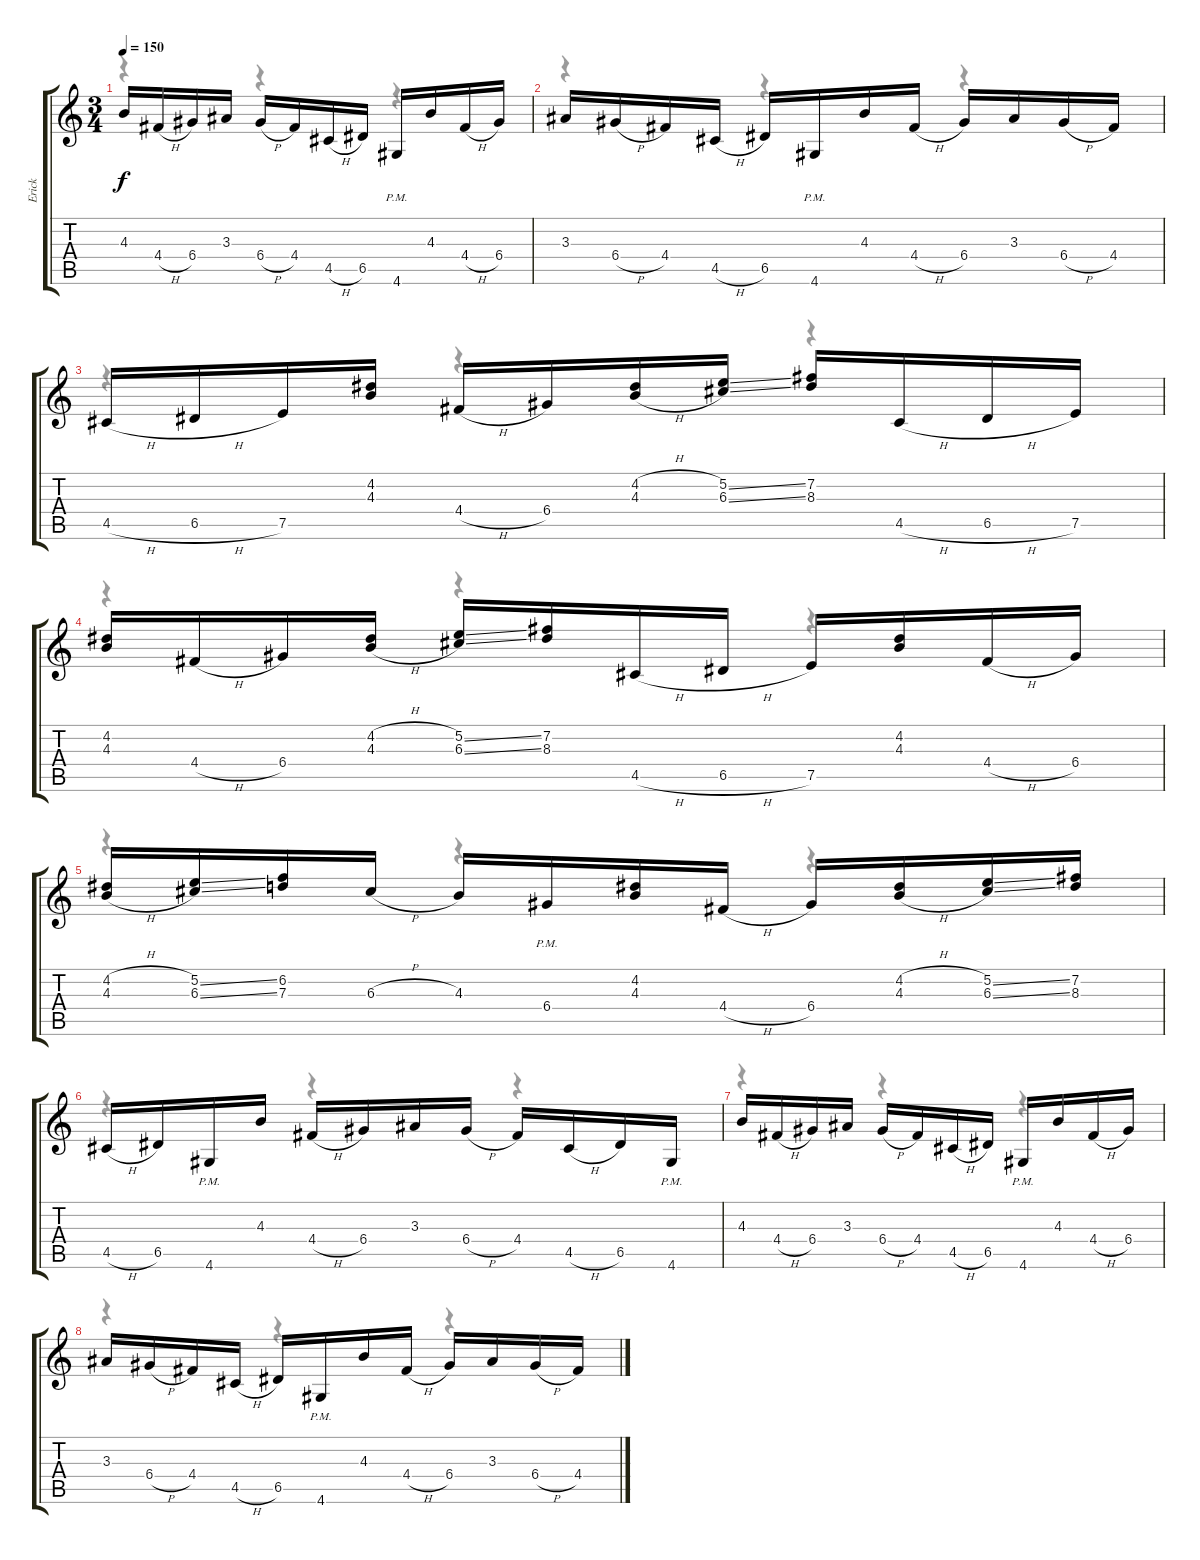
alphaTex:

\track ("Erick" "Erick") {instrument overdrivenguitar}
\staff {score tabs}
\tuning (E4 B3 G3 D3 A2 E2) {hide}
\voice
\ts (3 4)
\tempo 150
\clef g2
\ks c
4.3.16{dy f} 4.4{h}.16 6.4.16 3.3.16 6.4{h}.16 4.4.16 4.5{h}.16 6.5.16 4.6{pm}.16 4.3.16 4.4{h}.16 6.4.16 |
3.3.16 6.4{h}.16 4.4.16 4.5{h}.16 6.5.16 4.6{pm}.16 4.3.16 4.4{h}.16 6.4.16 3.3.16 6.4{h}.16 4.4.16 |
4.5{h}.16 6.5{h}.16 7.5.16 (4.2 4.3).16 4.4{h}.16 6.4.16 (4.2{h} 4.3{h}).16 (5.2{ss} 6.3{ss}).16 (7.2 8.3).16 4.5{h}.16 6.5{h}.16 7.5.16 |
(4.2 4.3).16 4.4{h}.16 6.4.16 (4.2{h} 4.3{h}).16 (5.2{ss} 6.3{ss}).16 (7.2 8.3).16 4.5{h}.16 6.5{h}.16 7.5.16 (4.2 4.3).16 4.4{h}.16 6.4.16 |
(4.2{h} 4.3{h}).16 (5.2{ss} 6.3{ss}).16 (6.2 7.3).16 6.3{h}.16 4.3.16 6.4{pm}.16 (4.2 4.3).16 4.4{h}.16 6.4.16 (4.2{h} 4.3{h}).16 (5.2{ss} 6.3{ss}).16 (7.2 8.3).16 |
4.5{h}.16 6.5.16 4.6{pm}.16 4.3.16 4.4{h}.16 6.4.16 3.3.16 6.4{h}.16 4.4.16 4.5{h}.16 6.5.16 4.6{pm}.16 |
4.3.16 4.4{h}.16 6.4.16 3.3.16 6.4{h}.16 4.4.16 4.5{h}.16 6.5.16 4.6{pm}.16 4.3.16 4.4{h}.16 6.4.16 |
3.3.16 6.4{h}.16 4.4.16 4.5{h}.16 6.5.16 4.6{pm}.16 4.3.16 4.4{h}.16 6.4.16 3.3.16 6.4{h}.16 4.4.16
\voice
\clef g2
\ottava regular
\simile none
\ks c
r.4{dy f} r.4 r.4 |
r.4 r.4 r.4 |
r.4 r.4 r.4 |
r.4 r.4 r.4 |
r.4 r.4 r.4 |
r.4 r.4 r.4 |
r.4 r.4 r.4 |
r.4 r.4 r.4
